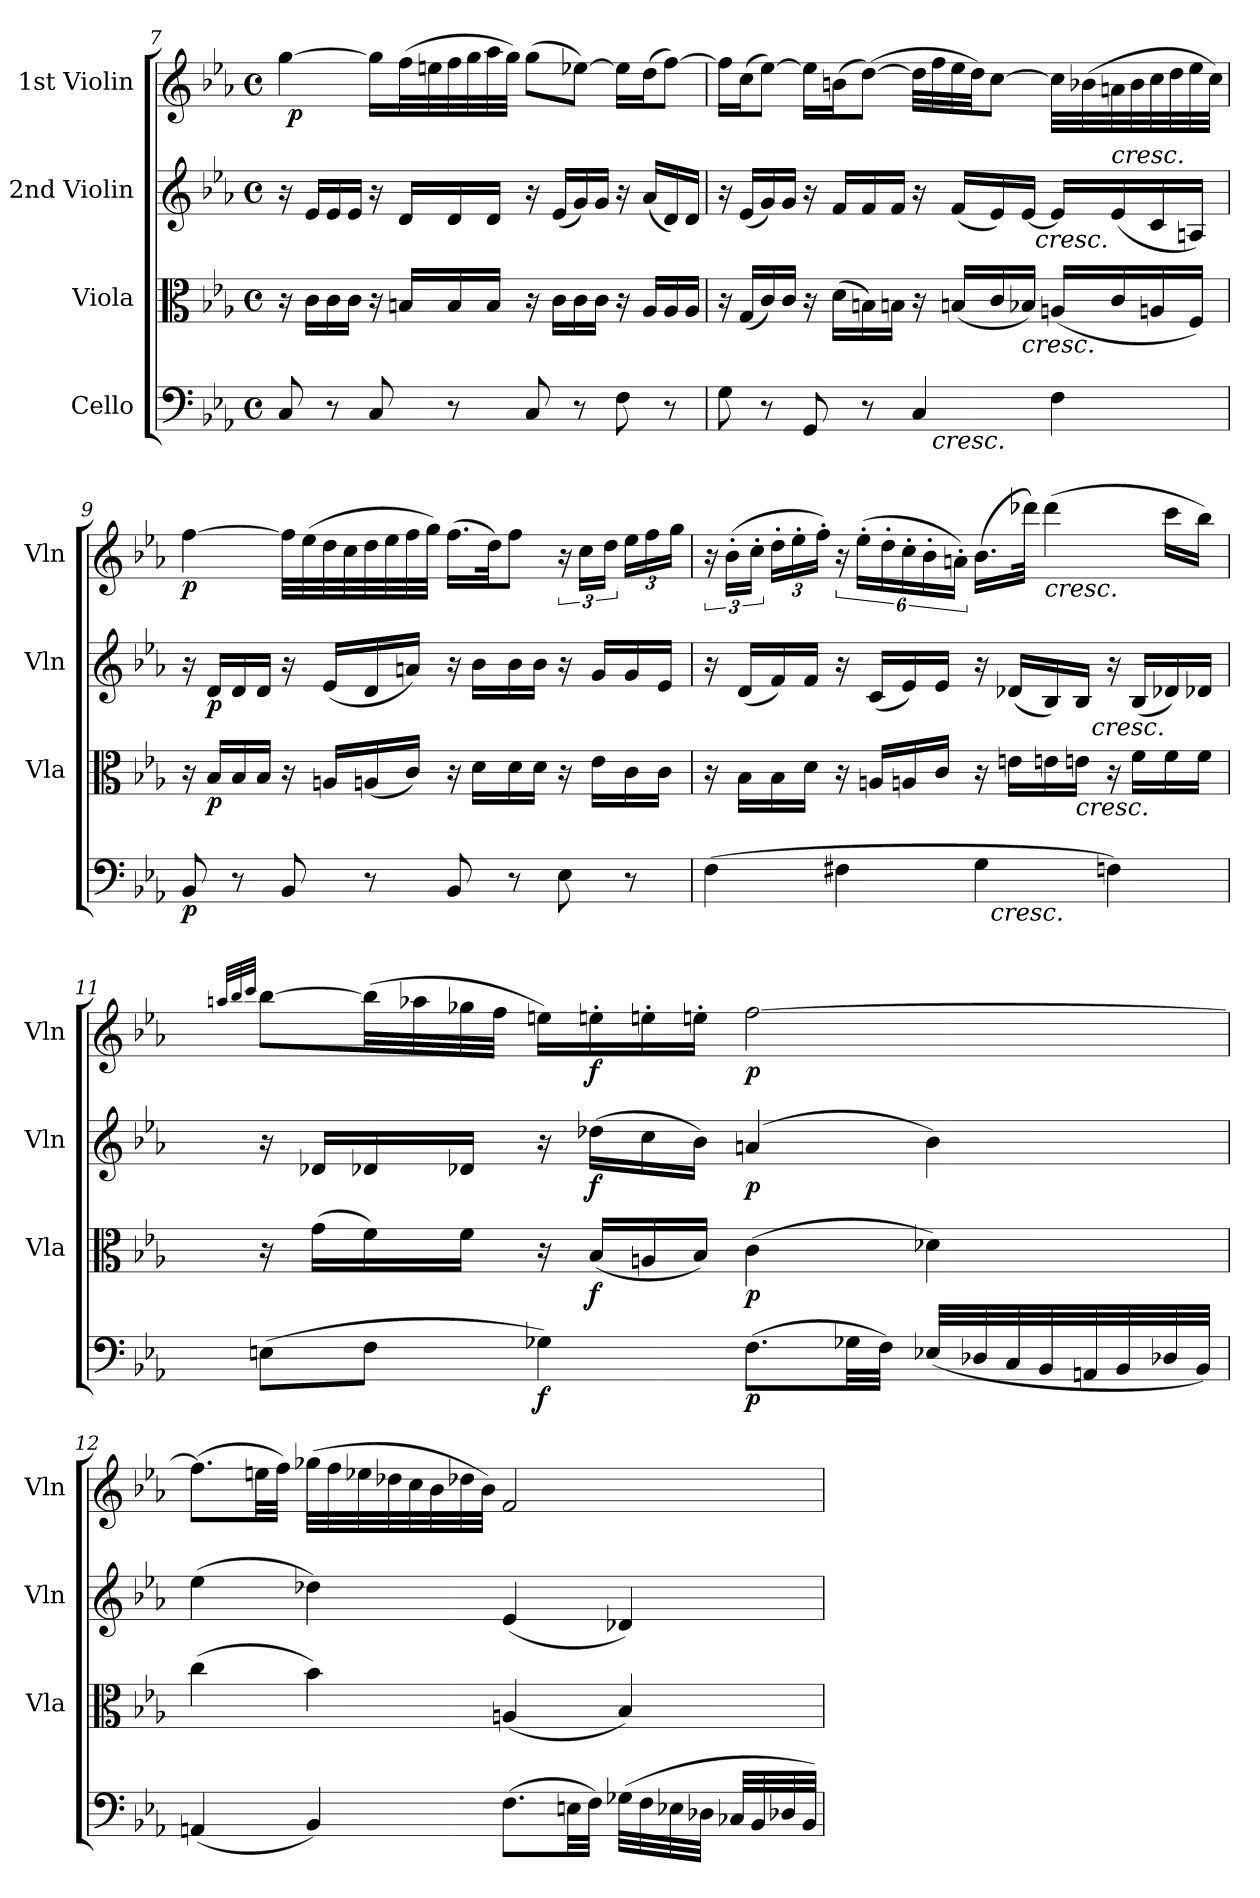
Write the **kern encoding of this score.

**kern	**dynam	**kern	**dynam	**kern	**dynam	**kern	**dynam
*part4	*part4	*part3	*part3	*part2	*part2	*part1	*part1
*staff4	*staff4	*staff3	*staff3	*staff2	*staff2	*staff1	*staff1
*I"Cello	*	*I"Viola	*	*I"2nd Violin	*	*I"1st Violin	*
*	*	*I'Vla	*	*I'Vln	*	*I'Vln	*
*clefF4	*	*clefC3	*	*clefG2	*	*clefG2	*
*k[b-e-a-]	*	*k[b-e-a-]	*	*k[b-e-a-]	*	*k[b-e-a-]	*
*E-:	*	*E-:	*	*E-:	*	*E-:	*
*M4/4	*	*M4/4	*	*M4/4	*	*M4/4	*
*met(c)	*	*met(c)	*	*met(c)	*	*met(c)	*
=7	=7	=7	=7	=7	=7	=7	=7
*	*	*	*	*	*	*^	*
8C/	.	16r	.	16r	.	[4gg\	64ryy	.
!	!	!	!	!	!	!	!	!LO:DY:b
.	.	.	.	.	.	.	2ryy	p
.	.	16c\LL	.	16e-/LL	.	.	.	.
8r	.	16c\	.	16e-/	.	.	.	.
.	.	16c\JJ	.	16e-/JJ	.	.	.	.
8C/	.	16r	.	16r	.	16gg\LL]	.	.
.	.	16Bn/LL	.	16d/LL	.	(32ff\L	.	.
.	.	.	.	.	.	32een\	.	.
8r	.	16B/	.	16d/	.	32ff\	.	.
.	.	.	.	.	.	32gg\	.	.
.	.	16B/JJ	.	16d/JJ	.	32aa-\	.	.
.	.	.	.	.	.	32gg\JJJ)	.	.
8C/	.	16r	.	16r	.	(8gg\L	.	.
.	.	.	.	.	.	.	4ryy	.
.	.	16c\LL	.	(16e-/LL	.	.	.	.
8r	.	16c\	.	16g/)	.	[8ee-X\J)	.	.
.	.	16c\JJ	.	16g/JJ	.	.	.	.
8F\	.	16r	.	16r	.	16ee-\LL]	.	.
.	.	.	.	.	.	.	8...ryy	.
.	.	16A-/LL	.	(16a-/LL	.	(16dd\J	.	.
8r	.	16A-/	.	16d/)	.	[8ff\J)	.	.
.	.	16A-/JJ	.	16d/JJ	.	.	.	.
*	*	*	*	*	*	*v	*v	*
=8	=8	=8	=8	=8	=8	=8	=8
*^	*	*	*	*^	*	*	*
8G\	2ryy	.	16r	.	16r	2ryy	.	16ff\LL]	.
.	.	.	(16G/LL	.	(16e-/LL	.	.	(16cc\J	.
8r	.	.	16c/)	.	16g/)	.	.	[8ee-\J)	.
.	.	.	16c/JJ	.	16g/JJ	.	.	.	.
8GG/	.	.	16r	.	16r	.	.	16ee-\LL]	.
.	.	.	(16d\LL	.	16f/LL	.	.	(16bn\J	.
8r	.	.	16Bn\)	.	16f/	.	.	([8dd\J)	.
.	.	.	16Bn\JJ	.	16f/JJ	.	.	.	.
4C/	32ryy	.	16r	.	16r	8..ryy	.	32dd\LLL]	.
!	!LO:TX:b:i:t=cresc.	!	!	!	!	!	!	!	!
.	4...ryy	.	.	.	.	.	.	32ff\	.
.	.	.	(16Bn/LL	.	(16f/LL	.	.	32ee-\	.
.	.	.	.	.	.	.	.	32dd\JJ)	.
.	.	.	16c/	.	16e-/)	.	.	[8cc\J	.
!	!	!	!LO:TX:b:i:t=cresc.	!	!	!	!	!	!
.	.	.	16B-X/JJ)	.	[16e-/JJ	.	.	.	.
!	!	!	!	!	!	!LO:TX:b:i:t=cresc.	!	!	!
.	.	.	.	.	.	4ryy	.	.	.
4F\	.	.	(16An/LL	.	16e-/LL]	.	.	32cc\LLL]	.
.	.	.	.	.	.	.	.	(32b-X\	.
!	!	!	!	!	!LO:TX:a:i:t=cresc.	!	!	!	!
.	.	.	16c/	.	(16e-/	.	.	32an\	.
.	.	.	.	.	.	.	.	32b-\	.
.	.	.	16An/	.	16c/	.	.	32cc\	.
.	.	.	.	.	.	.	.	32dd\	.
.	.	.	16F/JJ)	.	16An/JJ)	.	.	32ee-\	.
.	.	.	.	.	.	32ryy	.	32cc\JJJ)	.
=9	=9	=9	=9	=9	=9	=9	=9	=9	=9
!	!	!LO:DY:b	!	!	!	!	!	!	!LO:DY:b
*v	*v	*	*	*	*v	*v	*	*	*
8BB-/	p	16r	.	16r	.	[4ff\	p
!	!	!	!LO:DY:b	!	!LO:DY:b	!	!
.	.	16B-/LL	p	16d/LL	p	.	.
8r	.	16B-/	.	16d/	.	.	.
.	.	16B-/JJ	.	16d/JJ	.	.	.
8BB-/	.	16r	.	16r	.	32ff\LLL]	.
.	.	.	.	.	.	(32ee-\	.
.	.	16An/LL	.	(16e-/LL	.	32dd\	.
.	.	.	.	.	.	32cc\	.
8r	.	(16An/	.	16d/	.	32dd\	.
.	.	.	.	.	.	32ee-\	.
.	.	16c/JJ)	.	16an/JJ)	.	32ff\	.
.	.	.	.	.	.	32gg\JJJ)	.
8BB-/	.	16r	.	16r	.	(16.ff\LL	.
.	.	16d\LL	.	16b-\LL	.	.	.
.	.	.	.	.	.	32dd\Jk)	.
8r	.	16d\	.	16b-\	.	8ff\J	.
.	.	16d\JJ	.	16b-\JJ	.	.	.
8E-\	.	16r	.	16r	.	24r	.
.	.	.	.	.	.	24cc\LL	.
.	.	16e-\LL	.	16g/LL	.	.	.
.	.	.	.	.	.	24dd\JJ	.
8r	.	16c\	.	16g/	.	24ee-\LL	.
.	.	.	.	.	.	24ff\	.
.	.	16c\JJ	.	16e-/JJ	.	.	.
.	.	.	.	.	.	24gg\JJ	.
=10	=10	=10	=10	=10	=10	=10	=10
*^	*	*	*	*^	*	*	*
(4F\	2ryy	.	16r	.	16r	2ryy	.	24r	.
.	.	.	.	.	.	.	.	(24b-'>\LL	.
.	.	.	16B-\LL	.	(16d/LL	.	.	.	.
.	.	.	.	.	.	.	.	24cc'>\JJ	.
.	.	.	16B-\	.	16f/)	.	.	24dd'>\LL	.
.	.	.	.	.	.	.	.	24ee-'>\	.
.	.	.	16d\JJ	.	16f/JJ	.	.	.	.
.	.	.	.	.	.	.	.	24ff'>\JJ)	.
4F#X\	.	.	16r	.	16r	.	.	24r	.
.	.	.	.	.	.	.	.	(24ee-'>\LL	.
.	.	.	16An/LL	.	(16c/LL	.	.	.	.
.	.	.	.	.	.	.	.	24dd'>\	.
.	.	.	16An/	.	16e-/)	.	.	24cc'>\	.
.	.	.	.	.	.	.	.	24b-'>\	.
.	.	.	16c/JJ	.	16e-/JJ	.	.	.	.
.	.	.	.	.	.	.	.	24an'>\JJ)	.
4G\	32ryy	.	16r	.	16r	8..ryy	.	(16.b-\LL	.
!	!LO:TX:b:i:t=cresc.	!	!	!	!	!	!	!	!
.	4...ryy	.	.	.	.	.	.	.	.
.	.	.	16en\LL	.	(16d-X/LL	.	.	.	.
.	.	.	.	.	.	.	.	32ddd-X\JJk)	.
!	!	!	!	!	!	!	!	!LO:TX:b:i:t=cresc.	!
.	.	.	16en\	.	16B-/)	.	.	(4ddd-\	.
!	!	!	!LO:TX:b:i:t=cresc.	!	!	!	!	!	!
.	.	.	16en\JJ	.	16B-/JJ	.	.	.	.
!	!	!	!	!	!	!LO:TX:b:i:t=cresc.	!	!	!
.	.	.	.	.	.	4ryy	.	.	.
4Fn\)	.	.	16r	.	16r	.	.	.	.
.	.	.	16f\LL	.	(16B-/LL	.	.	.	.
.	.	.	16f\	.	16d-X/)	.	.	16ccc\LL	.
.	.	.	16f\JJ	.	16d-X/JJ	.	.	16bb-\JJ)	.
.	.	.	.	.	.	32ryy	.	.	.
*v	*v	*	*	*	*v	*v	*	*	*
=11	=11	=11	=11	=11	=11	=11	=11
.	.	.	.	.	.	32qaan/LLL	.
.	.	.	.	.	.	32qbb-/	.
.	.	.	.	.	.	32qccc/JJJ	.
(8En\L	.	16r	.	16r	.	[8bb-\L	.
.	.	(16g\LL	.	16d-X/LL	.	.	.
8F\J	.	16f\)	.	16d-X/	.	(32bb-\LL]	.
.	.	.	.	.	.	32aa-X\	.
.	.	16f\JJ	.	16d-X/JJ	.	32gg-X\	.
.	.	.	.	.	.	32ff\JJJ	.
!	!LO:DY:b	!	!	!	!	!	!
4G-X\)	f	16r	.	16r	.	16een\LL)	.
!	!	!	!LO:DY:b	!	!LO:DY:b	!	!LO:DY:b
.	.	(16B-/LL	f	(16dd-X\LL	f	16een'>\	f
.	.	16An/	.	16cc\	.	16een'>\	.
.	.	16B-/JJ)	.	16b-\JJ)	.	16een'>\JJ	.
!	!LO:DY:b	!	!LO:DY:b	!	!LO:DY:b	!	!LO:DY:b
(8.F\L	p	(4c\	p	(4an/	p	[2ff\	p
32G-X\LL	.	.	.	.	.	.	.
32F\JJJ)	.	.	.	.	.	.	.
(32E-X/LLL	.	4d-X\)	.	4b-\)	.	.	.
32D-X/	.	.	.	.	.	.	.
32C/	.	.	.	.	.	.	.
32BB-/	.	.	.	.	.	.	.
32AAn/	.	.	.	.	.	.	.
32BB-/	.	.	.	.	.	.	.
32D-X/	.	.	.	.	.	.	.
32BB-/JJJ)	.	.	.	.	.	.	.
=12	=12	=12	=12	=12	=12	=12	=12
(4AAn/	.	(4cc\	.	(4ee-\	.	(8.ff\L]	.
.	.	.	.	.	.	32een\LL	.
.	.	.	.	.	.	32ff\JJJ)	.
4BB-/)	.	4b-\)	.	4dd-X\)	.	(32gg-X\LLL	.
.	.	.	.	.	.	32ff\	.
.	.	.	.	.	.	32ee-X\	.
.	.	.	.	.	.	32dd-X\	.
.	.	.	.	.	.	32cc\	.
.	.	.	.	.	.	32b-\	.
.	.	.	.	.	.	32dd-X\	.
.	.	.	.	.	.	32b-\JJJ)	.
(8.F\L	.	(4An/	.	(4e-/	.	2f/	.
32En\LL	.	.	.	.	.	.	.
32F\JJJ)	.	.	.	.	.	.	.
(32G-X\LLL	.	4B-/)	.	4d-X/)	.	.	.
32F\	.	.	.	.	.	.	.
32E-X\	.	.	.	.	.	.	.
32D-X\JJJ	.	.	.	.	.	.	.
32C-X/LLL	.	.	.	.	.	.	.
32BB-/	.	.	.	.	.	.	.
32D-X/	.	.	.	.	.	.	.
32BB-/JJJ)	.	.	.	.	.	.	.
=	=	=	=	=	=	=	=
*-	*-	*-	*-	*-	*-	*-	*-
